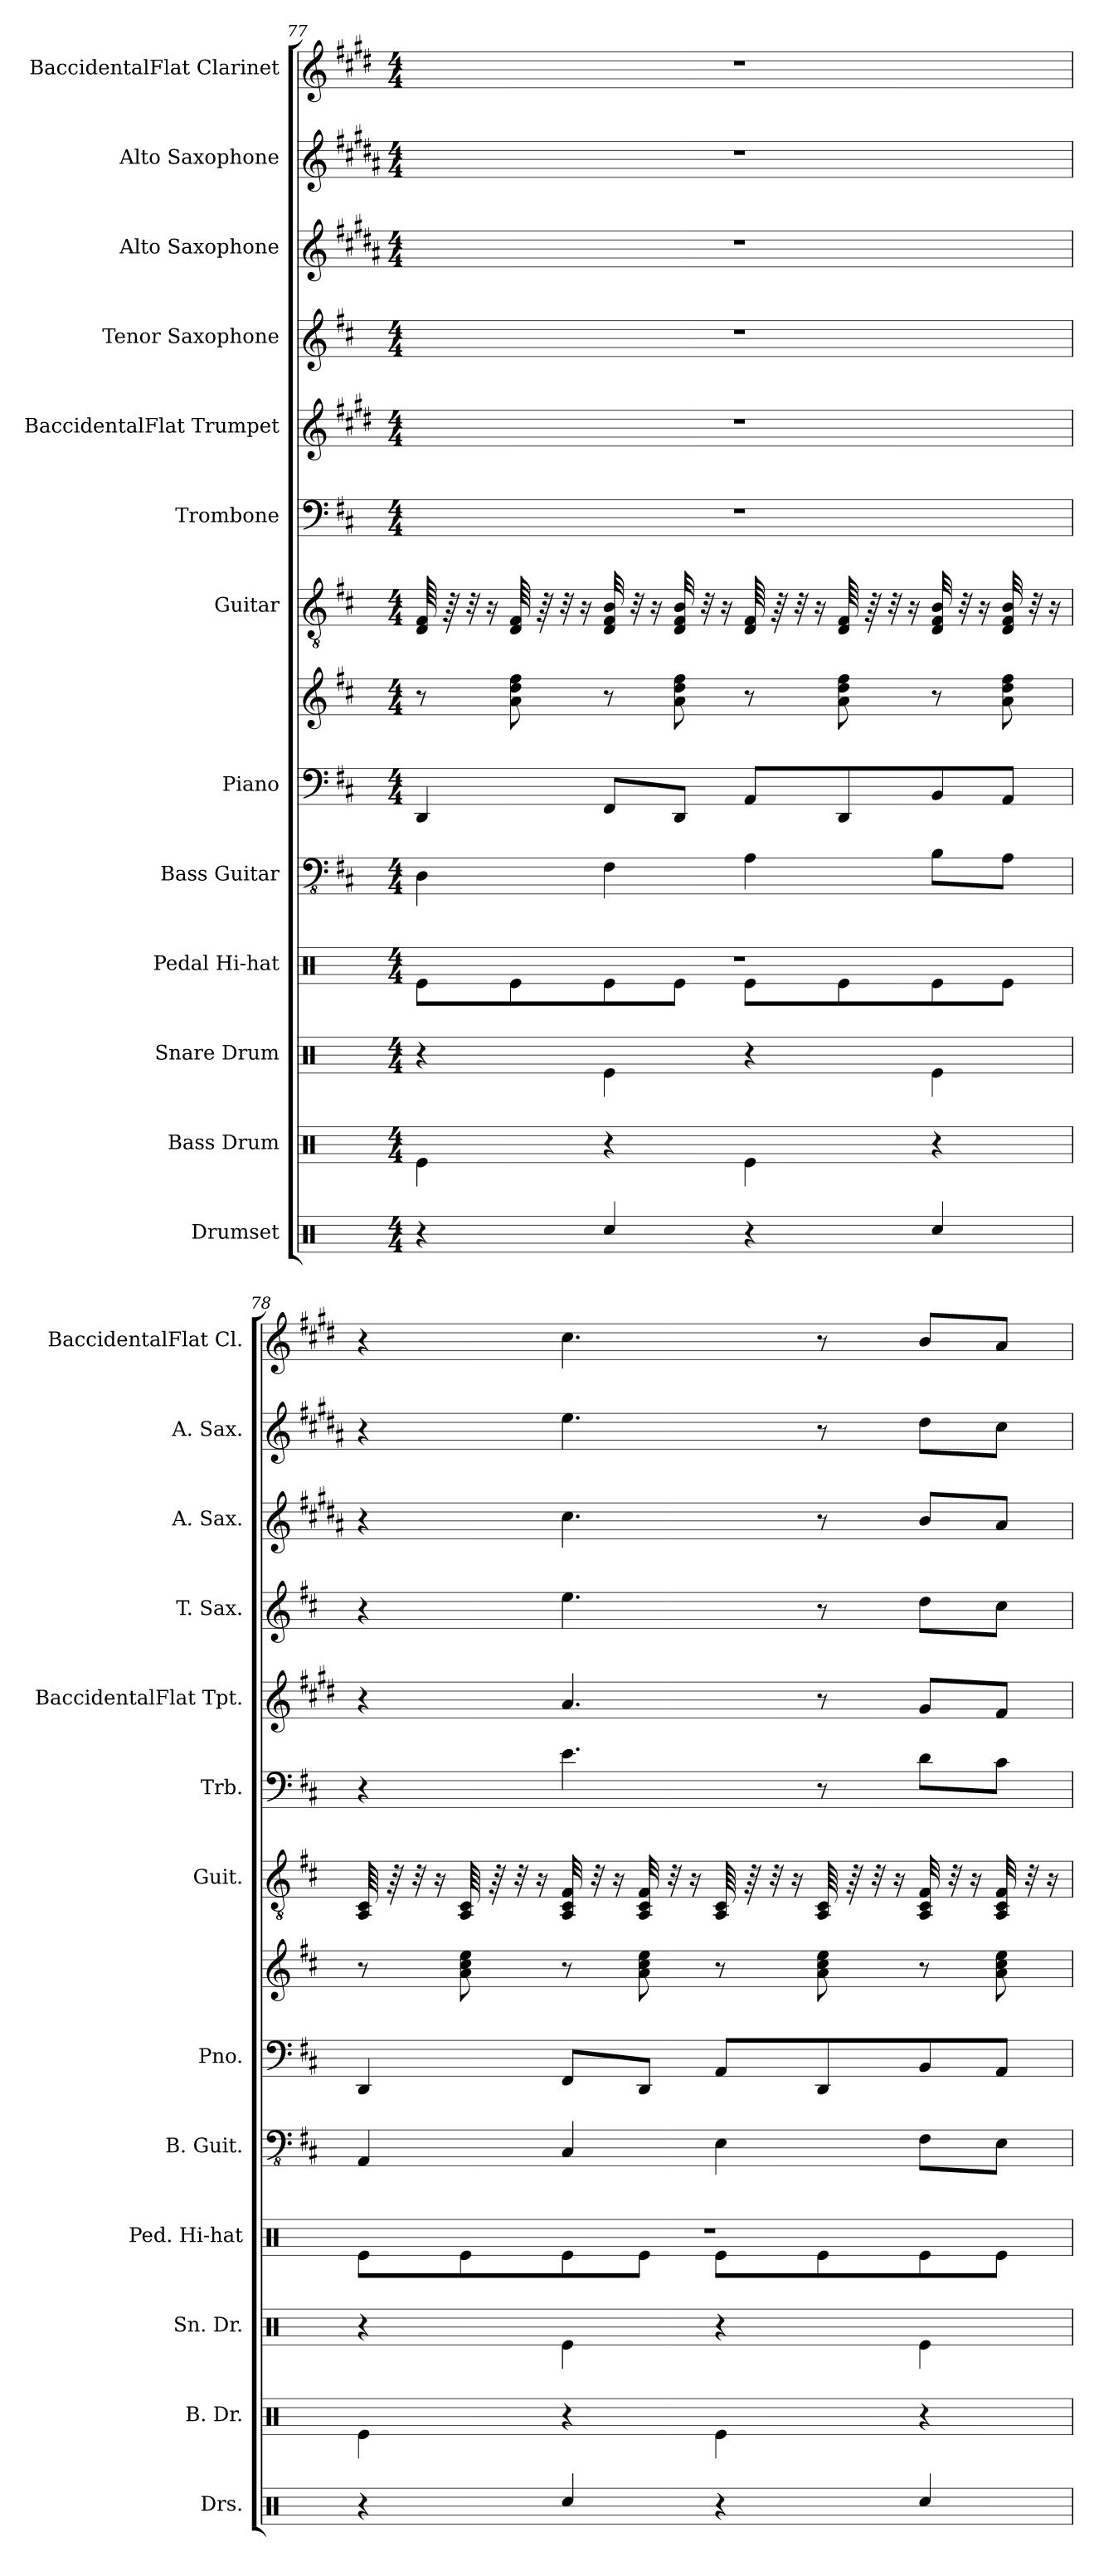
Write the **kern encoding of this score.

**kern	**kern	**kern	**kern	**kern	**kern	**kern	**kern	**kern	**kern	**kern	**kern	**kern	**kern
*part13	*part12	*part11	*part10	*part9	*part8	*part8	*part7	*part6	*part5	*part4	*part3	*part2	*part1
*staff14	*staff13	*staff12	*staff11	*staff10	*staff9	*staff8	*staff7	*staff6	*staff5	*staff4	*staff3	*staff2	*staff1
*I"Drumset	*I"Bass Drum	*I"Snare Drum	*I"Pedal Hi-hat	*I"Bass Guitar	*I"Piano	*	*I"Guitar	*I"Trombone	*I"BaccidentalFlat Trumpet	*I"Tenor Saxophone	*I"Alto Saxophone	*I"Alto Saxophone	*I"BaccidentalFlat Clarinet
*I'Drs.	*I'B. Dr.	*I'Sn. Dr.	*I'Ped. Hi-hat	*I'B. Guit.	*I'Pno.	*	*I'Guit.	*I'Trb.	*I'BaccidentalFlat Tpt.	*I'T. Sax.	*I'A. Sax.	*I'A. Sax.	*I'BaccidentalFlat Cl.
!!LO:PB:g=z
*clefX	*clefX	*clefX	*clefX	*clefFv4	*clefF4	*clefG2	*clefGv2	*clefF4	*clefG2	*clefG2	*clefG2	*clefG2	*clefG2
*	*	*	*	*	*	*	*	*	*ITrd1c2	*ITrd8c14	*ITrd5c9	*ITrd5c9	*ITrd1c2
*k[]	*k[]	*k[]	*k[]	*k[f#c#]	*k[f#c#]	*k[f#c#]	*k[f#c#]	*k[f#c#]	*k[f#c#]	*k[f#c#]	*k[f#c#]	*k[f#c#]	*k[f#c#]
*M4/4	*M4/4	*M4/4	*M4/4	*M4/4	*M4/4	*M4/4	*M4/4	*M4/4	*M4/4	*M4/4	*M4/4	*M4/4	*M4/4
=77	=77	=77	=77	=77	=77	=77	=77	=77	=77	=77	=77	=77	=77
*	*	*	*^	*	*	*	*	*	*	*	*	*	*
4r	4Re\	4r	1r	8Re\L	4DD\	4DD/	8r	64D/ 64F#/	1r	1r	1r	1r	1r	1r
.	.	.	.	.	.	.	.	64r	.	.	.	.	.	.
.	.	.	.	.	.	.	.	32r	.	.	.	.	.	.
.	.	.	.	.	.	.	.	16r	.	.	.	.	.	.
.	.	.	.	8Re\	.	.	8a\ 8dd\ 8ff#\	64D/ 64F#/	.	.	.	.	.	.
.	.	.	.	.	.	.	.	64r	.	.	.	.	.	.
.	.	.	.	.	.	.	.	32r	.	.	.	.	.	.
.	.	.	.	.	.	.	.	16r	.	.	.	.	.	.
4Rcc/	4r	4Re\	.	8Re\	4FF#\	8FF#/L	8r	32D/ 32F#/ 32B/	.	.	.	.	.	.
.	.	.	.	.	.	.	.	32r	.	.	.	.	.	.
.	.	.	.	.	.	.	.	16r	.	.	.	.	.	.
.	.	.	.	8Re\J	.	8DD/J	8a\ 8dd\ 8ff#\	32D/ 32F#/ 32B/	.	.	.	.	.	.
.	.	.	.	.	.	.	.	32r	.	.	.	.	.	.
.	.	.	.	.	.	.	.	16r	.	.	.	.	.	.
4r	4Re\	4r	.	8Re\L	4AA\	8AA/L	8r	64D/ 64F#/	.	.	.	.	.	.
.	.	.	.	.	.	.	.	64r	.	.	.	.	.	.
.	.	.	.	.	.	.	.	32r	.	.	.	.	.	.
.	.	.	.	.	.	.	.	16r	.	.	.	.	.	.
.	.	.	.	8Re\	.	8DD/	8a\ 8dd\ 8ff#\	64D/ 64F#/	.	.	.	.	.	.
.	.	.	.	.	.	.	.	64r	.	.	.	.	.	.
.	.	.	.	.	.	.	.	32r	.	.	.	.	.	.
.	.	.	.	.	.	.	.	16r	.	.	.	.	.	.
4Rcc/	4r	4Re\	.	8Re\	8BB\L	8BB/	8r	32D/ 32F#/ 32B/	.	.	.	.	.	.
.	.	.	.	.	.	.	.	32r	.	.	.	.	.	.
.	.	.	.	.	.	.	.	16r	.	.	.	.	.	.
.	.	.	.	8Re\J	8AA\J	8AA/J	8a\ 8dd\ 8ff#\	32D/ 32F#/ 32B/	.	.	.	.	.	.
.	.	.	.	.	.	.	.	32r	.	.	.	.	.	.
.	.	.	.	.	.	.	.	16r	.	.	.	.	.	.
!!LO:PB:g=z
=78	=78	=78	=78	=78	=78	=78	=78	=78	=78	=78	=78	=78	=78	=78
4r	4Re\	4r	1r	8Re\L	4AAA/	4DD/	8r	64AA/ 64C#/	4r	4r	4r	4r	4r	4r
.	.	.	.	.	.	.	.	64r	.	.	.	.	.	.
.	.	.	.	.	.	.	.	32r	.	.	.	.	.	.
.	.	.	.	.	.	.	.	16r	.	.	.	.	.	.
.	.	.	.	8Re\	.	.	8a\ 8cc#\ 8ee\	64AA/ 64C#/	.	.	.	.	.	.
.	.	.	.	.	.	.	.	64r	.	.	.	.	.	.
.	.	.	.	.	.	.	.	32r	.	.	.	.	.	.
.	.	.	.	.	.	.	.	16r	.	.	.	.	.	.
4Rcc/	4r	4Re\	.	8Re\	4CC#/	8FF#/L	8r	32AA/ 32C#/ 32F#/	4.e\	4.g/	4.e\	4.e\	4.g\	4.b\
.	.	.	.	.	.	.	.	32r	.	.	.	.	.	.
.	.	.	.	.	.	.	.	16r	.	.	.	.	.	.
.	.	.	.	8Re\J	.	8DD/J	8a\ 8cc#\ 8ee\	32AA/ 32C#/ 32F#/	.	.	.	.	.	.
.	.	.	.	.	.	.	.	32r	.	.	.	.	.	.
.	.	.	.	.	.	.	.	16r	.	.	.	.	.	.
4r	4Re\	4r	.	8Re\L	4EE\	8AA/L	8r	64AA/ 64C#/	.	.	.	.	.	.
.	.	.	.	.	.	.	.	64r	.	.	.	.	.	.
.	.	.	.	.	.	.	.	32r	.	.	.	.	.	.
.	.	.	.	.	.	.	.	16r	.	.	.	.	.	.
.	.	.	.	8Re\	.	8DD/	8a\ 8cc#\ 8ee\	64AA/ 64C#/	8r	8r	8r	8r	8r	8r
.	.	.	.	.	.	.	.	64r	.	.	.	.	.	.
.	.	.	.	.	.	.	.	32r	.	.	.	.	.	.
.	.	.	.	.	.	.	.	16r	.	.	.	.	.	.
4Rcc/	4r	4Re\	.	8Re\	8FF#\L	8BB/	8r	32AA/ 32C#/ 32F#/	8d\L	8f#/L	8d\L	8d/L	8f#\L	8a/L
.	.	.	.	.	.	.	.	32r	.	.	.	.	.	.
.	.	.	.	.	.	.	.	16r	.	.	.	.	.	.
.	.	.	.	8Re\J	8EE\J	8AA/J	8a\ 8cc#\ 8ee\	32AA/ 32C#/ 32F#/	8c#\J	8e/J	8c#\J	8c#/J	8e\J	8g/J
.	.	.	.	.	.	.	.	32r	.	.	.	.	.	.
.	.	.	.	.	.	.	.	16r	.	.	.	.	.	.
*	*	*	*v	*v	*	*	*	*	*	*	*	*	*	*
=	=	=	=	=	=	=	=	=	=	=	=	=	=
*-	*-	*-	*-	*-	*-	*-	*-	*-	*-	*-	*-	*-	*-
